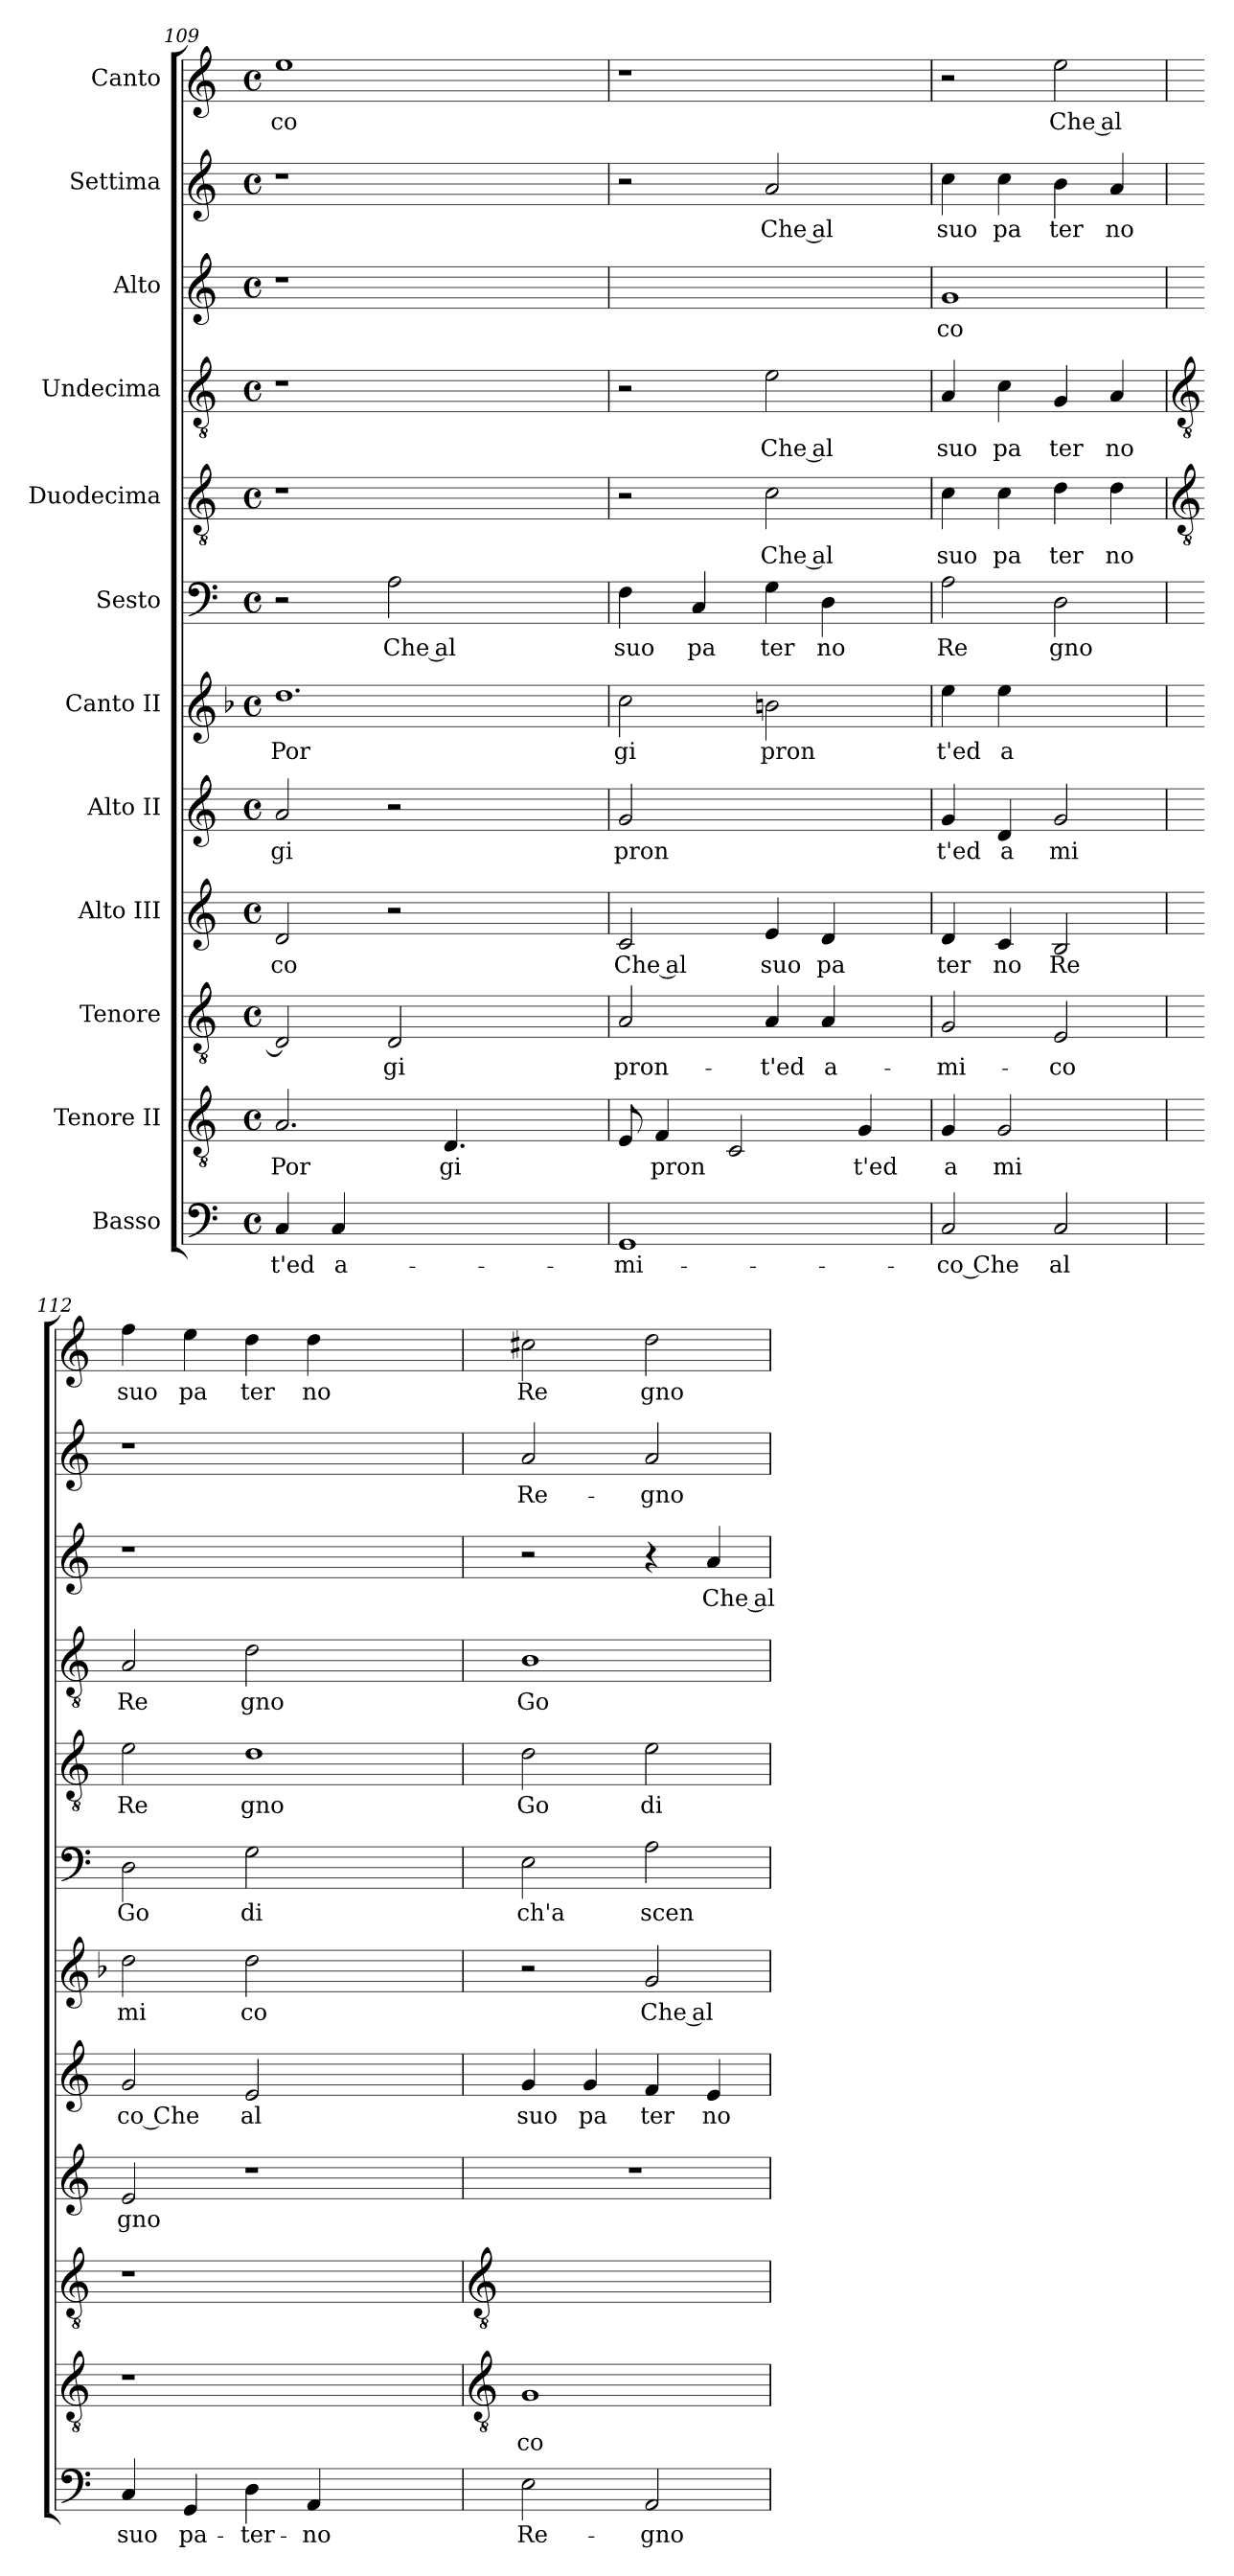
**kern	**text	**kern	**text	**kern	**text	**kern	**text	**kern	**text	**kern	**text	**kern	**text	**kern	**text	**kern	**text	**kern	**text	**kern	**text	**kern	**text
*part12	*part12	*part11	*part11	*part10	*part10	*part9	*part9	*part8	*part8	*part7	*part7	*part6	*part6	*part5	*part5	*part4	*part4	*part3	*part3	*part2	*part2	*part1	*part1
*staff12	*staff12	*staff11	*staff11	*staff10	*staff10	*staff9	*staff9	*staff8	*staff8	*staff7	*staff7	*staff6	*staff6	*staff5	*staff5	*staff4	*staff4	*staff3	*staff3	*staff2	*staff2	*staff1	*staff1
*I"Basso	*	*I"Tenore II	*	*I"Tenore	*	*I"Alto III	*	*I"Alto II	*	*I"Canto II	*	*I"Sesto	*	*I"Duodecima	*	*I"Undecima	*	*I"Alto	*	*I"Settima	*	*I"Canto	*
!!LO:LB:g=z
*clefF4	*	*clefGv2	*	*clefGv2	*	*clefG2	*	*clefG2	*	*clefG2	*	*clefF4	*	*clefGv2	*	*clefGv2	*	*clefG2	*	*clefG2	*	*clefG2	*
*k[]	*	*k[]	*	*k[]	*	*k[]	*	*k[]	*	*k[b-]	*	*k[]	*	*k[]	*	*k[]	*	*k[]	*	*k[]	*	*k[]	*
*C:	*	*C:	*	*C:	*	*C:	*	*C:	*	*F:	*	*C:	*	*C:	*	*C:	*	*C:	*	*C:	*	*C:	*
*M4/4	*	*M4/4	*	*M4/4	*	*M4/4	*	*M4/4	*	*M4/4	*	*M4/4	*	*M4/4	*	*M4/4	*	*M4/4	*	*M4/4	*	*M4/4	*
*met(c)	*	*met(c)	*	*met(c)	*	*met(c)	*	*met(c)	*	*met(c)	*	*met(c)	*	*met(c)	*	*met(c)	*	*met(c)	*	*met(c)	*	*met(c)	*
=109	=109	=109	=109	=109	=109	=109	=109	=109	=109	=109	=109	=109	=109	=109	=109	=109	=109	=109	=109	=109	=109	=109	=109
!	!LO:LY:b	!	!LO:LY:b	!	!	!	!LO:LY:b	!	!LO:LY:b	!	!LO:LY:b	!	!	!	!	!	!	!	!	!	!	!	!LO:LY:b
4C/	-t'ed	2.A/	Por	2D/]	.	2d/	co	2a/	gi	1.dd	Por	2r	.	1r	.	1r	.	1r	.	1r	.	1ee	co
!	!LO:LY:b	!	!	!	!	!	!	!	!	!	!	!	!	!	!	!	!	!	!	!	!	!	!
4C/	a-	.	.	.	.	.	.	.	.	.	.	.	.	.	.	.	.	.	.	.	.	.	.
!	!	!	!	!	!LO:LY:b	!	!	!	!	!	!	!	!LO:LY:b	!	!	!	!	!	!	!	!	!	!
1ryy	.	.	.	2D/	-gi	2r	.	2r	.	.	.	2A\	Che al	.	.	.	.	.	.	.	.	.	.
!	!	!	!LO:LY:b	!	!	!	!	!	!	!	!	!	!	!	!	!	!	!	!	!	!	!	!
.	.	4.D/	gi	.	.	.	.	.	.	.	.	.	.	.	.	.	.	.	.	.	.	.	.
.	.	.	.	2ryy	.	2ryy	.	2ryy	.	.	.	2ryy	.	2ryy	.	2ryy	.	2ryy	.	2ryy	.	2ryy	.
.	.	4.ryy	.	.	.	.	.	.	.	.	.	.	.	.	.	.	.	.	.	.	.	.	.
!!LO:LB:g=z
=110	=110	=110	=110	=110	=110	=110	=110	=110	=110	=110	=110	=110	=110	=110	=110	=110	=110	=110	=110	=110	=110	=110	=110
!	!LO:LY:b	!	!	!	!LO:LY:b	!	!LO:LY:b	!	!LO:LY:b	!	!LO:LY:b	!	!LO:LY:b	!	!	!	!	!	!	!	!	!	!
1GG	-mi-	8E/	.	2A/	pron-	2c/	Che al	2g/	pron	2cc\	gi	4F\	suo	2r	.	2r	.	4ryy	.	2r	.	1r	.
!	!	!	!LO:LY:b	!	!	!	!	!	!	!	!	!	!	!	!	!	!	!	!	!	!	!	!
.	.	4F/	pron	.	.	.	.	.	.	.	.	.	.	.	.	.	.	.	.	.	.	.	.
!	!	!	!	!	!	!	!	!	!	!	!	!	!LO:LY:b	!	!	!	!	!	!	!	!	!	!
.	.	.	.	.	.	.	.	.	.	.	.	4C/	pa	.	.	.	.	4ryy	.	.	.	.	.
.	.	2C/	.	.	.	.	.	.	.	.	.	.	.	.	.	.	.	.	.	.	.	.	.
!	!	!	!	!	!LO:LY:b	!	!LO:LY:b	!	!	!	!LO:LY:b	!	!LO:LY:b	!	!LO:LY:b	!	!LO:LY:b	!	!	!	!LO:LY:b	!	!
.	.	.	.	4A/	-t'ed	4e/	suo	2ryy	.	2bn\	pron	4G\	ter	2c\	Che al	2e\	Che al	4ryy	.	2a/	Che al	.	.
!	!	!	!	!	!LO:LY:b	!	!LO:LY:b	!	!	!	!	!	!LO:LY:b	!	!	!	!	!	!	!	!	!	!
.	.	.	.	4A/	a-	4d/	pa	.	.	.	.	4D\	no	.	.	.	.	4ryy	.	.	.	.	.
!	!	!	!LO:LY:b	!	!	!	!	!	!	!	!	!	!	!	!	!	!	!	!	!	!	!	!
.	.	4G/	t'ed	.	.	.	.	.	.	.	.	.	.	.	.	.	.	.	.	.	.	.	.
8ryy	.	.	.	8ryy	.	8ryy	.	8ryy	.	8ryy	.	8ryy	.	8ryy	.	8ryy	.	8ryy	.	8ryy	.	8ryy	.
!!LO:LB:g=z
=111	=111	=111	=111	=111	=111	=111	=111	=111	=111	=111	=111	=111	=111	=111	=111	=111	=111	=111	=111	=111	=111	=111	=111
!	!LO:LY:b	!	!LO:LY:b	!	!LO:LY:b	!	!LO:LY:b	!	!LO:LY:b	!	!LO:LY:b	!	!LO:LY:b	!	!LO:LY:b	!	!LO:LY:b	!	!LO:LY:b	!	!LO:LY:b	!	!
2C/	-co Che	4G/	a	2G/	-mi-	4d/	ter	4g/	t'ed	4ee\	t'ed	2A\	Re	4c\	suo	4A/	suo	1g	-co	4cc\	suo	2r	.
!	!	!	!LO:LY:b	!	!	!	!LO:LY:b	!	!LO:LY:b	!	!LO:LY:b	!	!	!	!LO:LY:b	!	!LO:LY:b	!	!	!	!LO:LY:b	!	!
.	.	2G/	mi	.	.	4c/	no	4d/	a	4ee\	a	.	.	4c\	pa	4c\	pa	.	.	4cc\	pa	.	.
!	!LO:LY:b	!	!	!	!LO:LY:b	!	!LO:LY:b	!	!LO:LY:b	!	!	!	!LO:LY:b	!	!LO:LY:b	!	!LO:LY:b	!	!	!	!LO:LY:b	!	!LO:LY:b
2C/	al	.	.	2E/	-co	2B/	Re	2g/	mi	2ryy	.	2D\	gno	4d\	ter	4G/	ter	.	.	4b\	ter	2ee\	Che al
!	!	!	!	!	!	!	!	!	!	!	!	!	!	!	!LO:LY:b	!	!LO:LY:b	!	!	!	!LO:LY:b	!	!
.	.	4ryy	.	.	.	.	.	.	.	.	.	.	.	4d\	no	4A/	no	.	.	4a/	no	.	.
!!LO:LB:g=z
=112	=112	=112	=112	=112	=112	=112	=112	=112	=112	=112	=112	=112	=112	=112	=112	=112	=112	=112	=112	=112	=112	=112	=112
*	*	*	*	*	*	*	*	*	*	*	*	*	*	*clefGv2	*	*clefGv2	*	*	*	*	*	*	*
!	!LO:LY:b	!	!	!	!	!	!LO:LY:b	!	!LO:LY:b	!	!LO:LY:b	!	!LO:LY:b	!	!LO:LY:b	!	!LO:LY:b	!	!	!	!	!	!LO:LY:b
4C/	suo	1r	.	1r	.	2e/	gno	2g/	co Che	2dd\	mi	2D\	Go	2e\	Re	2A/	Re	1r	.	1r	.	4ff\	suo
!	!LO:LY:b	!	!	!	!	!	!	!	!	!	!	!	!	!	!	!	!	!	!	!	!	!	!LO:LY:b
4GG/	pa-	.	.	.	.	.	.	.	.	.	.	.	.	.	.	.	.	.	.	.	.	4ee\	pa
!	!LO:LY:b	!	!	!	!	!	!	!	!LO:LY:b	!	!LO:LY:b	!	!LO:LY:b	!	!LO:LY:b	!	!LO:LY:b	!	!	!	!	!	!LO:LY:b
4D\	-ter-	.	.	.	.	1r	.	2e/	al	2dd\	co	2G\	di	1d	gno	2d\	gno	.	.	.	.	4dd\	ter
!	!LO:LY:b	!	!	!	!	!	!	!	!	!	!	!	!	!	!	!	!	!	!	!	!	!	!LO:LY:b
4AA/	-no	.	.	.	.	.	.	.	.	.	.	.	.	.	.	.	.	.	.	.	.	4dd\	no
2ryy	.	2ryy	.	2ryy	.	.	.	2ryy	.	2ryy	.	2ryy	.	.	.	2ryy	.	2ryy	.	2ryy	.	2ryy	.
!!LO:LB:g=z
=113	=113	=113	=113	=113	=113	=113	=113	=113	=113	=113	=113	=113	=113	=113	=113	=113	=113	=113	=113	=113	=113	=113	=113
*	*	*clefGv2	*	*clefGv2	*	*	*	*	*	*	*	*	*	*	*	*	*	*	*	*	*	*	*
!	!LO:LY:b	!	!LO:LY:b	!	!	!	!	!	!LO:LY:b	!	!	!	!LO:LY:b	!	!LO:LY:b	!	!LO:LY:b	!	!	!	!LO:LY:b	!	!LO:LY:b
2E\	Re-	1G	co	4ryy	.	1r	.	4g/	suo	2r	.	2E\	ch'a	2d\	Go	1B	Go	2r	.	2a/	Re-	2cc#X\	Re
!	!	!	!	!	!	!	!	!	!LO:LY:b	!	!	!	!	!	!	!	!	!	!	!	!	!	!
.	.	.	.	4ryy	.	.	.	4g/	pa	.	.	.	.	.	.	.	.	.	.	.	.	.	.
!	!LO:LY:b	!	!	!	!	!	!	!	!LO:LY:b	!	!LO:LY:b	!	!LO:LY:b	!	!LO:LY:b	!	!	!	!	!	!LO:LY:b	!	!LO:LY:b
2AA/	-gno	.	.	4ryy	.	.	.	4f/	ter	2g/	Che al	2A\	scen	2e\	di	.	.	4r	.	2a/	-gno	2dd\	gno
!	!	!	!	!	!	!	!	!	!LO:LY:b	!	!	!	!	!	!	!	!	!	!LO:LY:b	!	!	!	!
.	.	.	.	4ryy	.	.	.	4e/	no	.	.	.	.	.	.	.	.	4a/	Che al	.	.	.	.
=	=	=	=	=	=	=	=	=	=	=	=	=	=	=	=	=	=	=	=	=	=	=	=
*-	*-	*-	*-	*-	*-	*-	*-	*-	*-	*-	*-	*-	*-	*-	*-	*-	*-	*-	*-	*-	*-	*-	*-
